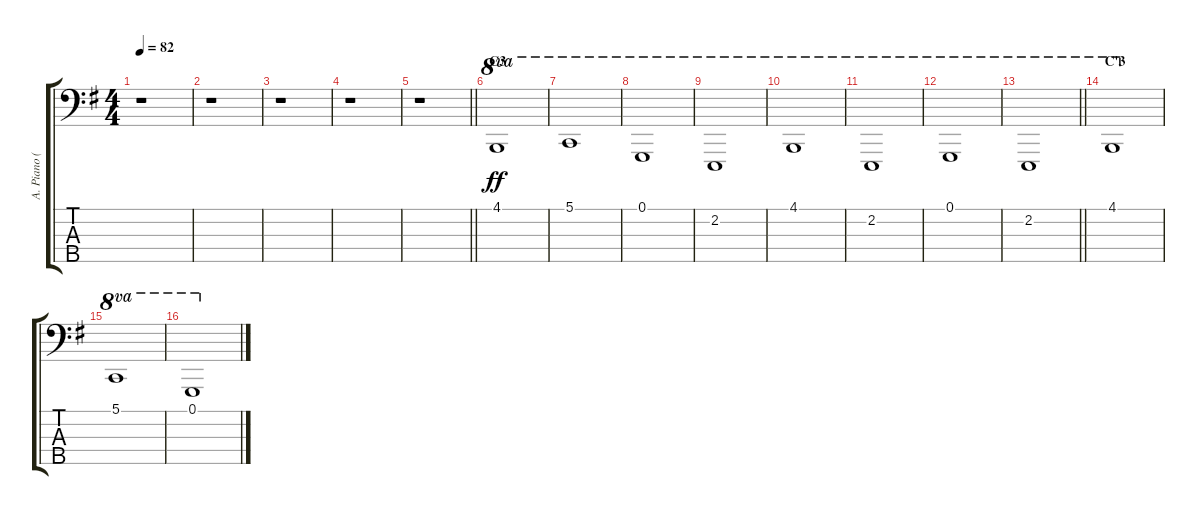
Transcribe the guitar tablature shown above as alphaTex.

\track ("A. Piano (Left Hand)" "A. Piano (") {instrument acousticgrandpiano}
\staff {score tabs}
\tuning (G2 D2 A1 E1 B0) {hide}
\ts (4 4)
\tempo 82
\clef f4
\ks g
r.1{dy ff} |
r.1 |
r.1 |
r.1 |
\barLineRight lightlight
r.1 |
\section ("" "C3")
4.1.1{ot 8va} |
5.1.1{ot 8va} |
0.1.1{ot 8va} |
2.2.1{ot 8va} |
4.1.1{ot 8va} |
2.2.1{ot 8va} |
0.1.1{ot 8va} |
\barLineRight lightlight
2.2.1{ot 8va} |
\section ("" "C'3")
4.1.1{ot 8va} |
5.1.1{ot 8va} |
0.1.1{ot 8va}
